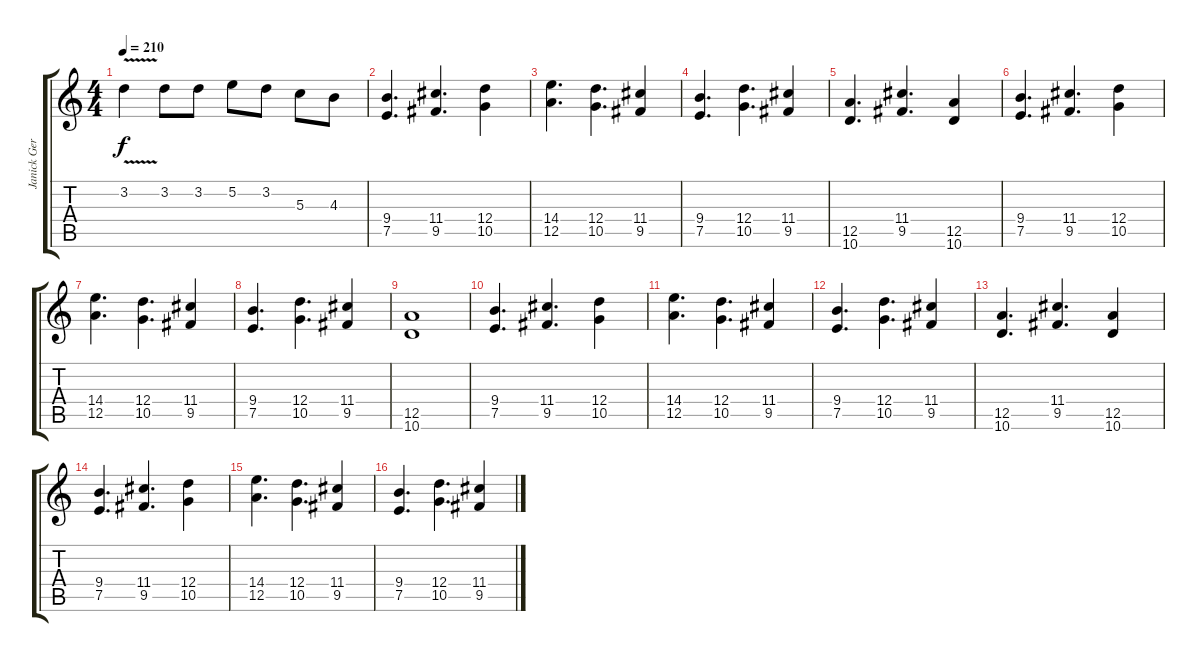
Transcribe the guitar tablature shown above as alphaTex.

\track ("Janick Gers" "Janick Ger") {instrument distortionguitar}
\staff {score tabs}
\tuning (E4 B3 G3 D3 A2 E2) {hide}
\ts (4 4)
\tempo 210
\clef g2
\ks c
3.2{v}.4{dy f} 3.2.8 3.2.8 5.2.8 3.2.8 5.3.8 4.3.8 |
(9.4 7.5).4{d} (11.4 9.5).4{d} (12.4 10.5).4 |
(14.4 12.5).4{d} (12.4 10.5).4{d} (11.4 9.5).4 |
(9.4 7.5).4{d} (12.4 10.5).4{d} (11.4 9.5).4 |
(12.5 10.6).4{d} (11.4 9.5).4{d} (12.5 10.6).4 |
(9.4 7.5).4{d} (11.4 9.5).4{d} (12.4 10.5).4 |
(14.4 12.5).4{d} (12.4 10.5).4{d} (11.4 9.5).4 |
(9.4 7.5).4{d} (12.4 10.5).4{d} (11.4 9.5).4 |
(12.5 10.6).1 |
(9.4 7.5).4{d} (11.4 9.5).4{d} (12.4 10.5).4 |
(14.4 12.5).4{d} (12.4 10.5).4{d} (11.4 9.5).4 |
(9.4 7.5).4{d} (12.4 10.5).4{d} (11.4 9.5).4 |
(12.5 10.6).4{d} (11.4 9.5).4{d} (12.5 10.6).4 |
(9.4 7.5).4{d} (11.4 9.5).4{d} (12.4 10.5).4 |
(14.4 12.5).4{d} (12.4 10.5).4{d} (11.4 9.5).4 |
(9.4 7.5).4{d} (12.4 10.5).4{d} (11.4 9.5).4
